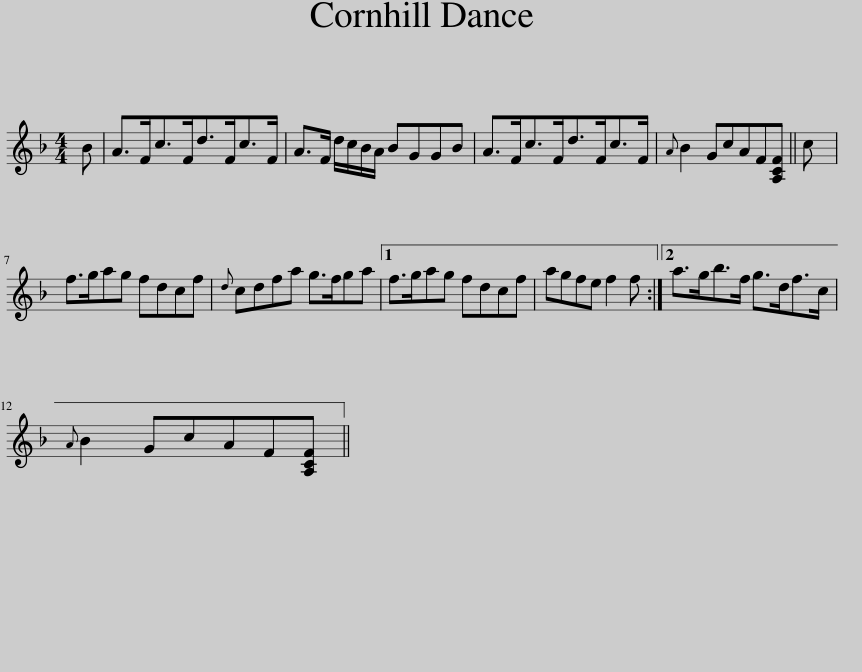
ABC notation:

X:1
L:1/8
M:4/4
I:linebreak $
K:F
V:1 treble
V:1
 B | A>Fc>Fd>Fc>F | A>F d/c/B/A/ BGGB | A>Fc>Fd>Fc>F |{A} B2 GcAF[A,CF] || %5
 c |$ f>gag fdcf |{d} cdfa g>fga |1 f>gag fdcf | agfe f2 f :|2 %10
 a>gb>f g>df>c |${A} B2 GcAF[A,CF] || %12
